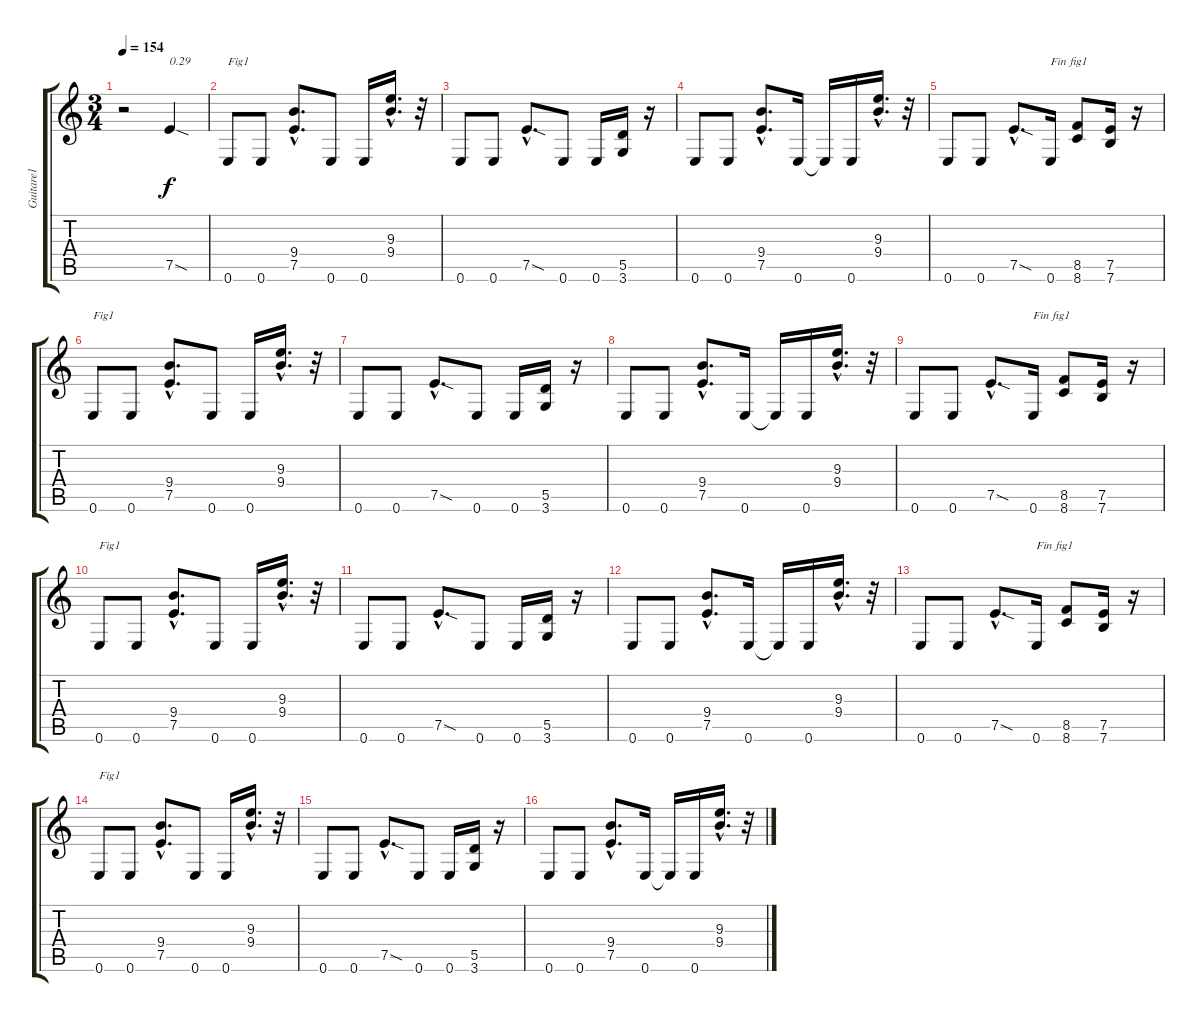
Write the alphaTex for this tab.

\track ("Guitare1" "Guitare1") {instrument overdrivenguitar}
\staff {score tabs}
\tuning (E4 B3 G3 D3 A2 E2) {hide}
\ts (3 4)
\tempo 154
\clef g2
\ks c
r.2{dy f instrument overdrivenguitar} 7.5{sod}.4{txt "0.29"} |
0.6.8{txt "Fig1"} 0.6.8 (9.4{hac} 7.5{hac}).8{d} 0.6.8 0.6.16 (9.3{hac} 9.4{hac}).16{d} r.32 |
0.6.8 0.6.8 7.5{sod hac}.8{d} 0.6.8 0.6.16 (5.5 3.6).16 r.16 |
0.6.8 0.6.8 (9.4{hac} 7.5{hac}).8{d} 0.6.16 0.6{t}.16 0.6.16 (9.3{hac} 9.4{hac}).16{d} r.32 |
0.6.8 0.6.8 7.5{sod hac}.8{d} 0.6.16{txt "Fin fig1"} (8.5 8.6).8 (7.5 7.6).16 r.16 |
0.6.8{txt "Fig1"} 0.6.8 (9.4{hac} 7.5{hac}).8{d} 0.6.8 0.6.16 (9.3{hac} 9.4{hac}).16{d} r.32 |
0.6.8 0.6.8 7.5{sod hac}.8{d} 0.6.8 0.6.16 (5.5 3.6).16 r.16 |
0.6.8 0.6.8 (9.4{hac} 7.5{hac}).8{d} 0.6.16 0.6{t}.16 0.6.16 (9.3{hac} 9.4{hac}).16{d} r.32 |
0.6.8 0.6.8 7.5{sod hac}.8{d} 0.6.16{txt "Fin fig1"} (8.5 8.6).8 (7.5 7.6).16 r.16 |
0.6.8{txt "Fig1"} 0.6.8 (9.4{hac} 7.5{hac}).8{d} 0.6.8 0.6.16 (9.3{hac} 9.4{hac}).16{d} r.32 |
0.6.8 0.6.8 7.5{sod hac}.8{d} 0.6.8 0.6.16 (5.5 3.6).16 r.16 |
0.6.8 0.6.8 (9.4{hac} 7.5{hac}).8{d} 0.6.16 0.6{t}.16 0.6.16 (9.3{hac} 9.4{hac}).16{d} r.32 |
0.6.8 0.6.8 7.5{sod hac}.8{d} 0.6.16{txt "Fin fig1"} (8.5 8.6).8 (7.5 7.6).16 r.16 |
0.6.8{txt "Fig1"} 0.6.8 (9.4{hac} 7.5{hac}).8{d} 0.6.8 0.6.16 (9.3{hac} 9.4{hac}).16{d} r.32 |
0.6.8 0.6.8 7.5{sod hac}.8{d} 0.6.8 0.6.16 (5.5 3.6).16 r.16 |
0.6.8 0.6.8 (9.4{hac} 7.5{hac}).8{d} 0.6.16 0.6{t}.16 0.6.16 (9.3{hac} 9.4{hac}).16{d} r.32
